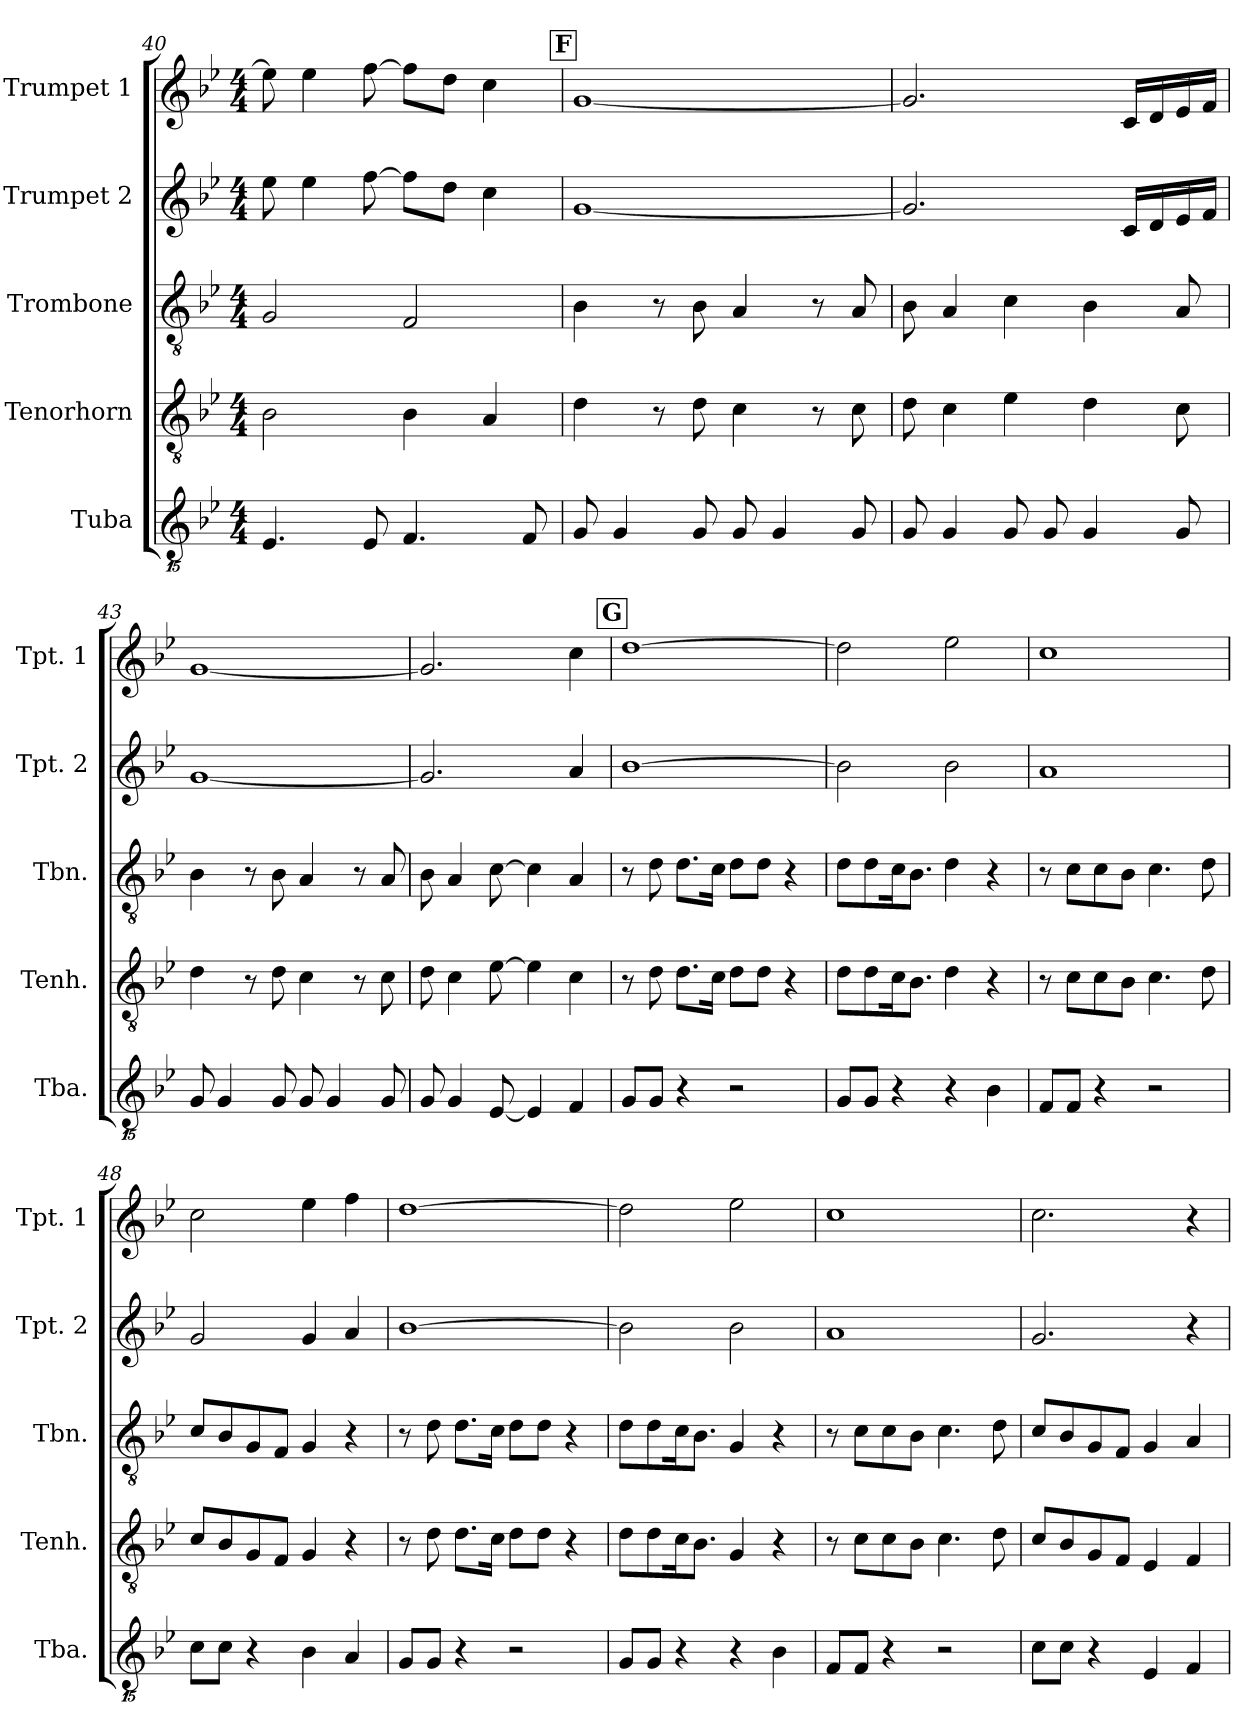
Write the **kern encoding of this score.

**kern	**kern	**kern	**kern	**kern
*part5	*part4	*part3	*part2	*part1
*staff5	*staff4	*staff3	*staff2	*staff1
*I"Tuba	*I"Tenorhorn	*I"Trombone	*I"Trumpet 2	*I"Trumpet 1
*I'Tba.	*I'Tenh.	*I'Tbn.	*I'Tpt. 2	*I'Tpt. 1
*clefGvv2	*clefGv2	*clefGv2	*clefG2	*clefG2
*k[b-e-]	*k[b-e-]	*k[b-e-]	*k[b-e-]	*k[b-e-]
*M4/4	*M4/4	*M4/4	*M4/4	*M4/4
=40	=40	=40	=40	=40
4.EE-	2B-	2G	8ee-	8ee-]
.	.	.	4ee-	4ee-
8EE-	.	.	[8ff	[8ff
4.FF	4B-	2F	8ffL]	8ffL]
.	.	.	8ddJ	8ddJ
.	4A	.	4cc	4cc
8FF	.	.	.	.
!!LO:REH:place=s1:a:B:fs=14:t=F
=41	=41	=41	=41	=41
8GG	4d	4B-	[1g	[1g
4GG	.	.	.	.
.	8r	8r	.	.
8GG	8d	8B-	.	.
8GG	4c	4A	.	.
4GG	.	.	.	.
.	8r	8r	.	.
8GG	8c	8A	.	.
=42	=42	=42	=42	=42
8GG	8d	8B-	2.g]	2.g]
4GG	4c	4A	.	.
8GG	4e-	4c	.	.
8GG	.	.	.	.
4GG	4d	4B-	.	.
.	.	.	16cLL	16cLL
.	.	.	16d	16d
8GG	8c	8A	16e-	16e-
.	.	.	16fJJ	16fJJ
=43	=43	=43	=43	=43
8GG	4d	4B-	[1g	[1g
4GG	.	.	.	.
.	8r	8r	.	.
8GG	8d	8B-	.	.
8GG	4c	4A	.	.
4GG	.	.	.	.
.	8r	8r	.	.
8GG	8c	8A	.	.
=44	=44	=44	=44	=44
8GG	8d	8B-	2.g]	2.g]
4GG	4c	4A	.	.
[8EE-	[8e-	[8c	.	.
4EE-]	4e-]	4c]	.	.
4FF	4c	4A	4a	4cc
!!LO:REH:place=s1:a:B:fs=14:t=G
=45	=45	=45	=45	=45
8GGL	8r	8r	[1b-	[1dd
8GGJ	8d	8d	.	.
4r	8.dL	8.dL	.	.
.	16cJk	16cJk	.	.
2r	8dL	8dL	.	.
.	8dJ	8dJ	.	.
.	4r	4r	.	.
=46	=46	=46	=46	=46
8GGL	8dL	8dL	2b-]	2dd]
8GGJ	8d	8d	.	.
4r	16cK	16cK	.	.
.	8.B-J	8.B-J	.	.
4r	4d	4d	2b-	2ee-
4BB-	4r	4r	.	.
=47	=47	=47	=47	=47
8FFL	8r	8r	1a	1cc
8FFJ	8cL	8cL	.	.
4r	8c	8c	.	.
.	8B-J	8B-J	.	.
2r	4.c	4.c	.	.
.	8d	8d	.	.
=48	=48	=48	=48	=48
8CL	8cL	8cL	2g	2cc
8CJ	8B-	8B-	.	.
4r	8G	8G	.	.
.	8FJ	8FJ	.	.
4BB-	4G	4G	4g	4ee-
4AA	4r	4r	4a	4ff
=49	=49	=49	=49	=49
8GGL	8r	8r	[1b-	[1dd
8GGJ	8d	8d	.	.
4r	8.dL	8.dL	.	.
.	16cJk	16cJk	.	.
2r	8dL	8dL	.	.
.	8dJ	8dJ	.	.
.	4r	4r	.	.
=50	=50	=50	=50	=50
8GGL	8dL	8dL	2b-]	2dd]
8GGJ	8d	8d	.	.
4r	16cK	16cK	.	.
.	8.B-J	8.B-J	.	.
4r	4G	4G	2b-	2ee-
4BB-	4r	4r	.	.
=51	=51	=51	=51	=51
8FFL	8r	8r	1a	1cc
8FFJ	8cL	8cL	.	.
4r	8c	8c	.	.
.	8B-J	8B-J	.	.
2r	4.c	4.c	.	.
.	8d	8d	.	.
=52	=52	=52	=52	=52
8CL	8cL	8cL	2.g	2.cc
8CJ	8B-	8B-	.	.
4r	8G	8G	.	.
.	8FJ	8FJ	.	.
4EE-	4E-	4G	.	.
4FF	4F	4A	4r	4r
=	=	=	=	=
*-	*-	*-	*-	*-
